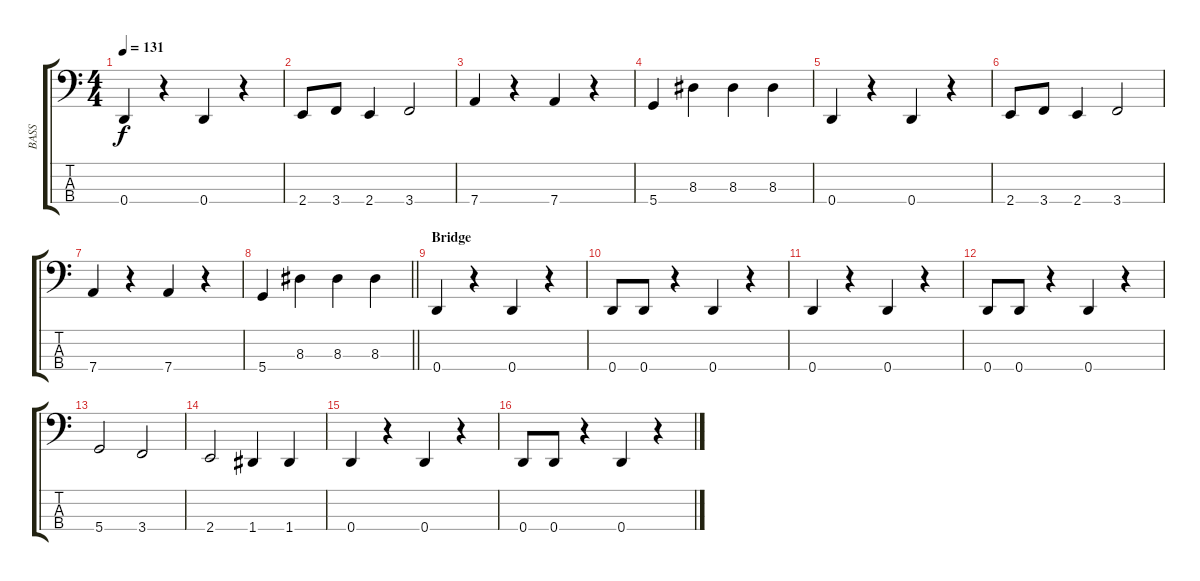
\track ("BASS" "BASS") {instrument electricbassfinger}
\staff {score tabs}
\tuning (F2 C2 G1 D1) {hide}
\ts (4 4)
\tempo 131
\clef f4
\ks c
0.4.4{dy f} r.4 0.4.4 r.4 |
2.4.8 3.4.8 2.4.4 3.4.2 |
7.4.4 r.4 7.4.4 r.4 |
5.4.4 8.3.4 8.3.4 8.3.4 |
0.4.4 r.4 0.4.4 r.4 |
2.4.8 3.4.8 2.4.4 3.4.2 |
7.4.4 r.4 7.4.4 r.4 |
\barLineRight lightlight
5.4.4 8.3.4 8.3.4 8.3.4 |
\section ("" "Bridge")
0.4.4 r.4 0.4.4 r.4 |
0.4.8 0.4.8 r.4 0.4.4 r.4 |
0.4.4 r.4 0.4.4 r.4 |
0.4.8 0.4.8 r.4 0.4.4 r.4 |
5.4.2 3.4.2 |
2.4.2 1.4.4 1.4.4 |
0.4.4 r.4 0.4.4 r.4 |
0.4.8 0.4.8 r.4 0.4.4 r.4
